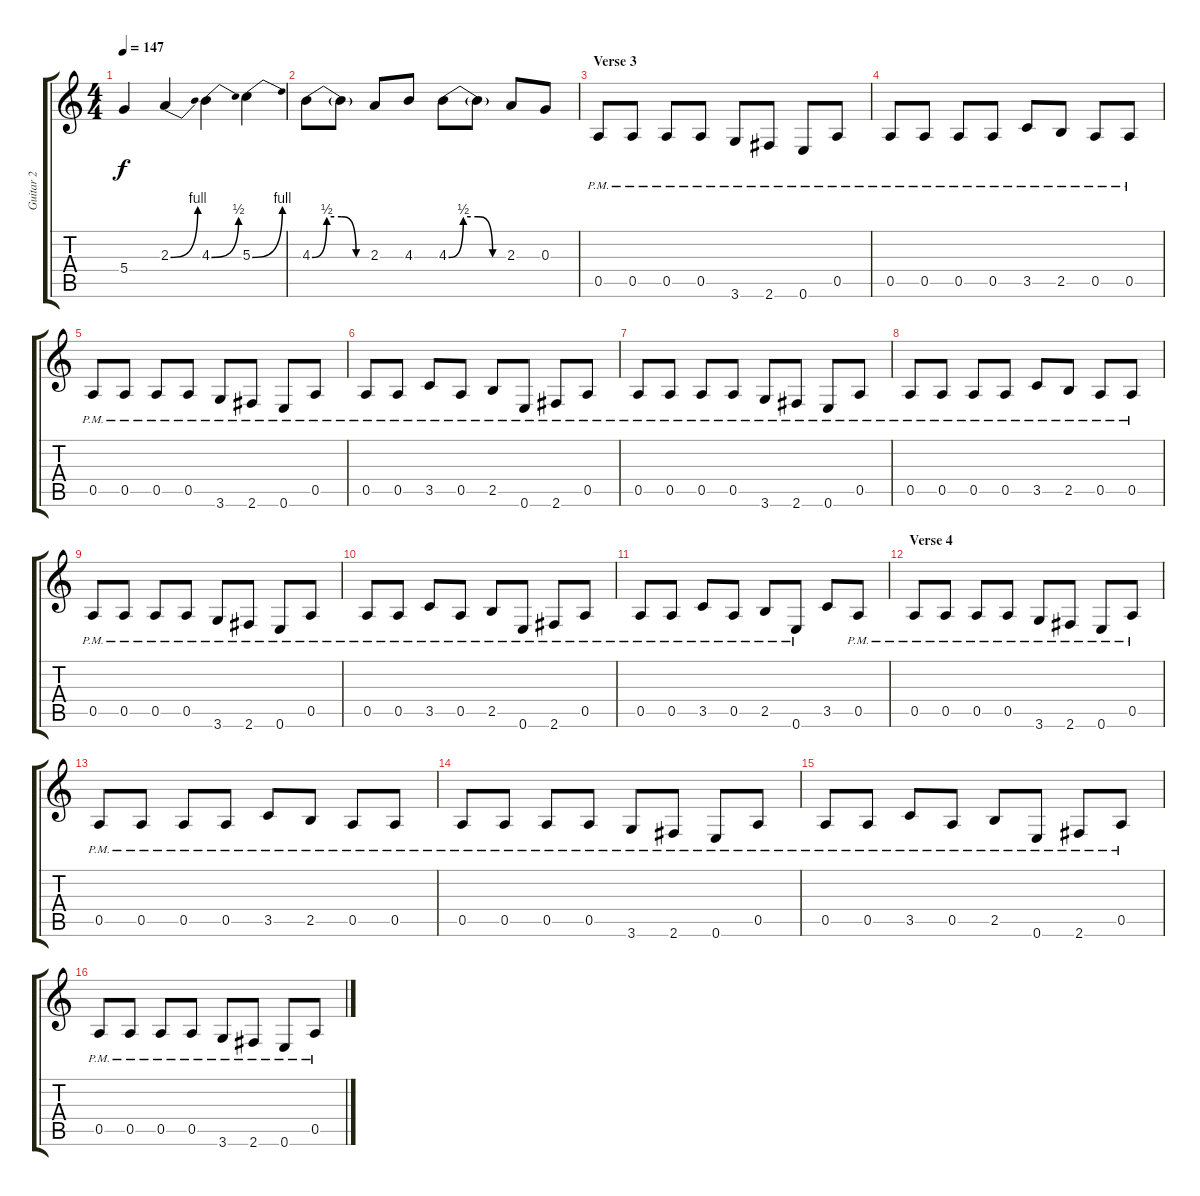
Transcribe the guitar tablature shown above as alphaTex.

\track ("Guitar 2" "Guitar 2") {instrument overdrivenguitar}
\staff {score tabs}
\tuning (E4 B3 G3 D3 A2 E2) {hide}
\ts (4 4)
\tempo 147
\clef g2
\ks c
5.4{t}.4{dy f} 2.3{be (bend 0 0 60 4)}.4 4.3{be (bend 0 0 60 2)}.4 5.3{be (bend 0 0 60 4)}.4 |
4.3{be (custom 0 0 15 2 30 2 45 0 60 0)}.8 4.3{t}.8 2.3.8 4.3.8 4.3{be (custom 0 0 15 2 30 2 45 0 60 0)}.8 4.3{t}.8 2.3.8 0.3.8 |
\section ("" "Verse 3")
0.5{pm}.8 0.5{pm}.8 0.5{pm}.8 0.5{pm}.8 3.6{pm}.8 2.6{pm}.8 0.6{pm}.8 0.5{pm}.8 |
0.5{pm}.8 0.5{pm}.8 0.5{pm}.8 0.5{pm}.8 3.5{pm}.8 2.5{pm}.8 0.5{pm}.8 0.5{pm}.8 |
0.5{pm}.8 0.5{pm}.8 0.5{pm}.8 0.5{pm}.8 3.6{pm}.8 2.6{pm}.8 0.6{pm}.8 0.5{pm}.8 |
0.5{pm}.8 0.5{pm}.8 3.5{pm}.8 0.5{pm}.8 2.5{pm}.8 0.6{pm}.8 2.6{pm}.8 0.5{pm}.8 |
0.5{pm}.8 0.5{pm}.8 0.5{pm}.8 0.5{pm}.8 3.6{pm}.8 2.6{pm}.8 0.6{pm}.8 0.5{pm}.8 |
0.5{pm}.8 0.5{pm}.8 0.5{pm}.8 0.5{pm}.8 3.5{pm}.8 2.5{pm}.8 0.5{pm}.8 0.5{pm}.8 |
0.5{pm}.8 0.5{pm}.8 0.5{pm}.8 0.5{pm}.8 3.6{pm}.8 2.6{pm}.8 0.6{pm}.8 0.5{pm}.8 |
0.5{pm}.8 0.5{pm}.8 3.5{pm}.8 0.5{pm}.8 2.5{pm}.8 0.6{pm}.8 2.6{pm}.8 0.5{pm}.8 |
0.5{pm}.8 0.5{pm}.8 3.5{pm}.8 0.5{pm}.8 2.5{pm}.8 0.6{pm}.8 3.5.8 0.5{pm}.8 |
\section ("" "Verse 4")
0.5{pm}.8 0.5{pm}.8 0.5{pm}.8 0.5{pm}.8 3.6{pm}.8 2.6{pm}.8 0.6{pm}.8 0.5{pm}.8 |
0.5{pm}.8 0.5{pm}.8 0.5{pm}.8 0.5{pm}.8 3.5{pm}.8 2.5{pm}.8 0.5{pm}.8 0.5{pm}.8 |
0.5{pm}.8 0.5{pm}.8 0.5{pm}.8 0.5{pm}.8 3.6{pm}.8 2.6{pm}.8 0.6{pm}.8 0.5{pm}.8 |
0.5{pm}.8 0.5{pm}.8 3.5{pm}.8 0.5{pm}.8 2.5{pm}.8 0.6{pm}.8 2.6{pm}.8 0.5{pm}.8 |
0.5{pm}.8 0.5{pm}.8 0.5{pm}.8 0.5{pm}.8 3.6{pm}.8 2.6{pm}.8 0.6{pm}.8 0.5{pm}.8
